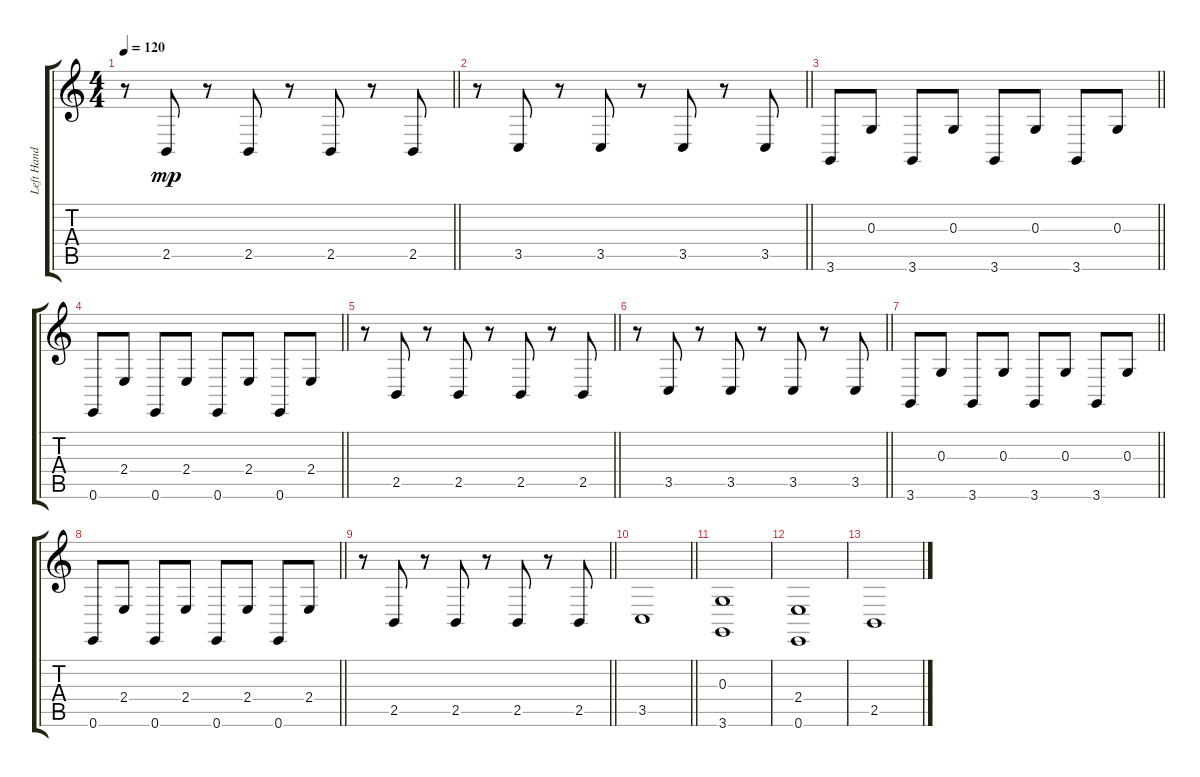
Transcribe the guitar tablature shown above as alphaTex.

\track ("Left Hand" "Left Hand") {instrument acousticgrandpiano}
\staff {score tabs}
\tuning (E4 B3 G3 D3 A2 E2) {hide}
\ts (4 4)
\tempo 120
\clef g2
\barLineRight lightlight
\ks c
r.8{dy mp} 2.5.8 r.8 2.5.8 r.8 2.5.8 r.8 2.5.8 |
\barLineRight lightlight
r.8 3.5.8 r.8 3.5.8 r.8 3.5.8 r.8 3.5.8 |
\barLineRight lightlight
3.6.8 0.3.8 3.6.8 0.3.8 3.6.8 0.3.8 3.6.8 0.3.8 |
\barLineRight lightlight
0.6.8 2.4.8 0.6.8 2.4.8 0.6.8 2.4.8 0.6.8 2.4.8 |
\barLineRight lightlight
r.8 2.5.8 r.8 2.5.8 r.8 2.5.8 r.8 2.5.8 |
\barLineRight lightlight
r.8 3.5.8 r.8 3.5.8 r.8 3.5.8 r.8 3.5.8 |
\barLineRight lightlight
3.6.8 0.3.8 3.6.8 0.3.8 3.6.8 0.3.8 3.6.8 0.3.8 |
\barLineRight lightlight
0.6.8 2.4.8 0.6.8 2.4.8 0.6.8 2.4.8 0.6.8 2.4.8 |
\barLineRight lightlight
r.8 2.5.8 r.8 2.5.8 r.8 2.5.8 r.8 2.5.8 |
\barLineRight lightlight
3.5.1 |
(0.3 3.6).1 |
(2.4 0.6).1 |
2.5.1
